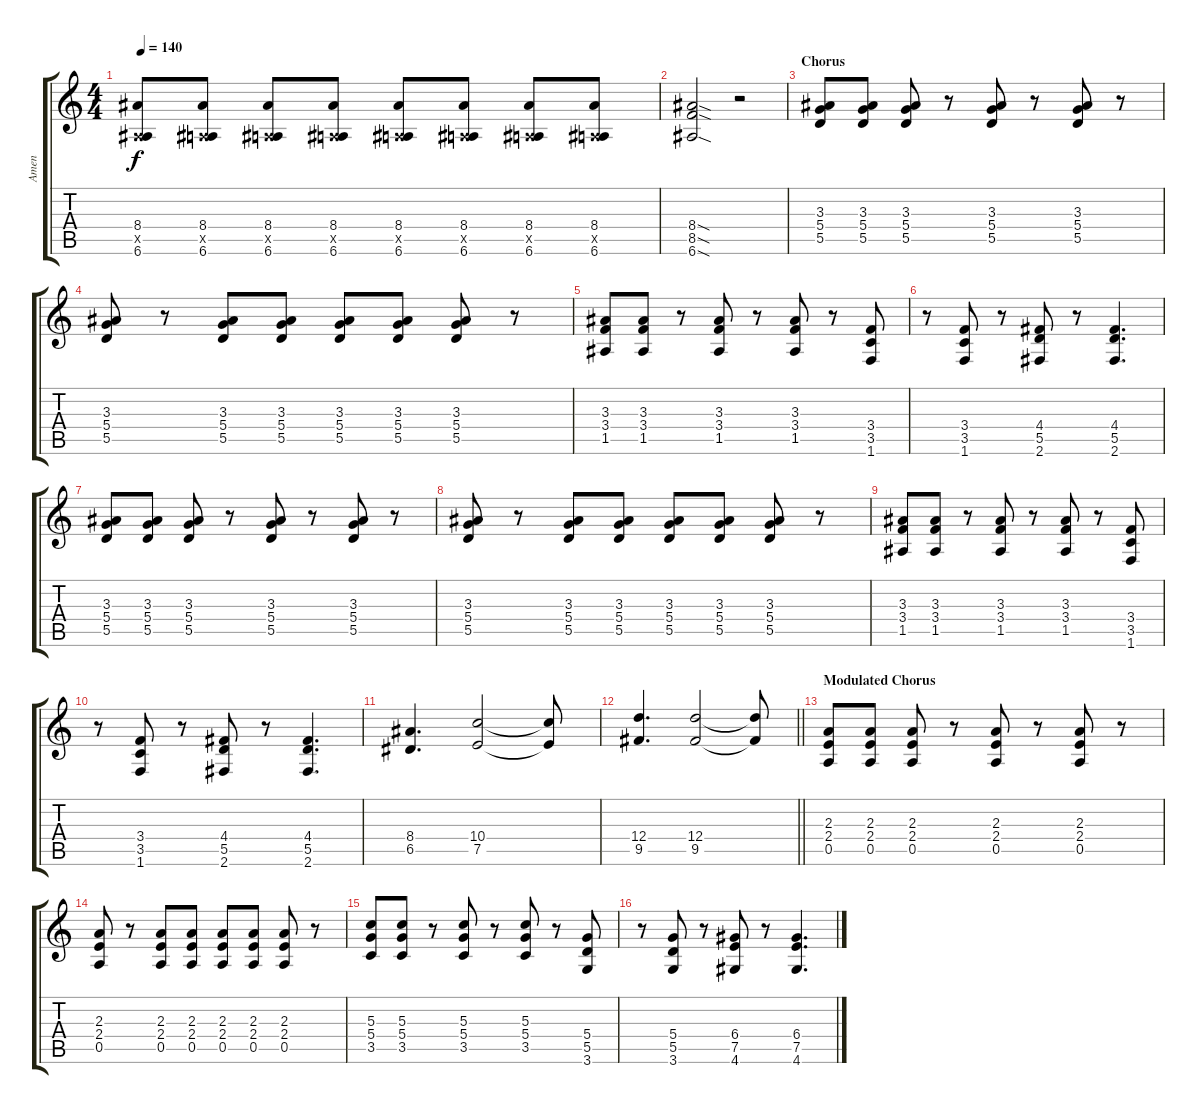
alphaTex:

\track ("Amen" "Amen") {instrument overdrivenguitar}
\staff {score tabs}
\tuning (E4 B3 G3 D3 A2 E2) {hide}
\ts (4 4)
\tempo 140
\clef g2
\ks c
(8.4 0.5{x} 6.6).8{dy f} (8.4 0.5{x} 6.6).8 (8.4 0.5{x} 6.6).8 (8.4 0.5{x} 6.6).8 (8.4 0.5{x} 6.6).8 (8.4 0.5{x} 6.6).8 (8.4 0.5{x} 6.6).8 (8.4 0.5{x} 6.6).8 |
(8.4{sod} 8.5{sod} 6.6{sod}).2 r.2 |
\section ("" "Chorus")
(3.3 5.4 5.5).8 (3.3 5.4 5.5).8 (3.3 5.4 5.5).8 r.8 (3.3 5.4 5.5).8 r.8 (3.3 5.4 5.5).8 r.8 |
(3.3 5.4 5.5).8 r.8 (3.3 5.4 5.5).8 (3.3 5.4 5.5).8 (3.3 5.4 5.5).8 (3.3 5.4 5.5).8 (3.3 5.4 5.5).8 r.8 |
(3.3 3.4 1.5).8 (3.3 3.4 1.5).8 r.8 (3.3 3.4 1.5).8 r.8 (3.3 3.4 1.5).8 r.8 (3.4 3.5 1.6).8 |
r.8 (3.4 3.5 1.6).8 r.8 (4.4 5.5 2.6).8 r.8 (4.4 5.5 2.6).4{d} |
(3.3 5.4 5.5).8 (3.3 5.4 5.5).8 (3.3 5.4 5.5).8 r.8 (3.3 5.4 5.5).8 r.8 (3.3 5.4 5.5).8 r.8 |
(3.3 5.4 5.5).8 r.8 (3.3 5.4 5.5).8 (3.3 5.4 5.5).8 (3.3 5.4 5.5).8 (3.3 5.4 5.5).8 (3.3 5.4 5.5).8 r.8 |
(3.3 3.4 1.5).8 (3.3 3.4 1.5).8 r.8 (3.3 3.4 1.5).8 r.8 (3.3 3.4 1.5).8 r.8 (3.4 3.5 1.6).8 |
r.8 (3.4 3.5 1.6).8 r.8 (4.4 5.5 2.6).8 r.8 (4.4 5.5 2.6).4{d} |
(8.4 6.5).4{d} (10.4 7.5).2 (10.4{t} 7.5{t}).8 |
\barLineRight lightlight
(12.4 9.5).4{d} (12.4 9.5).2 (12.4{t} 9.5{t}).8 |
\section ("" "Modulated Chorus")
(2.3 2.4 0.5).8 (2.3 2.4 0.5).8 (2.3 2.4 0.5).8 r.8 (2.3 2.4 0.5).8 r.8 (2.3 2.4 0.5).8 r.8 |
(2.3 2.4 0.5).8 r.8 (2.3 2.4 0.5).8 (2.3 2.4 0.5).8 (2.3 2.4 0.5).8 (2.3 2.4 0.5).8 (2.3 2.4 0.5).8 r.8 |
(5.3 5.4 3.5).8 (5.3 5.4 3.5).8 r.8 (5.3 5.4 3.5).8 r.8 (5.3 5.4 3.5).8 r.8 (5.4 5.5 3.6).8 |
r.8 (5.4 5.5 3.6).8 r.8 (6.4 7.5 4.6).8 r.8 (6.4 7.5 4.6).4{d}
